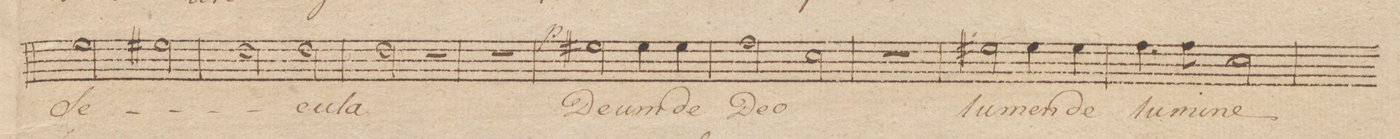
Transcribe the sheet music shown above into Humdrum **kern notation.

**kern	**text	**dynam
*I"Alto Solo	*	*
*clefC3	*	*
*k[]	*	*
*met(c|)	*	*
*M2/2	*	*
2f\	sae-	.
2f#X\	.	.
=29	=29	=29
2e\	.	.
2e\	-cu-	.
=30	=30	=30
2e\	-la	.
2r	.	.
=31	=31	=31
1r	.	.
=32	=32	=32
2f#X\	De-	p
4f#\	-um	.
4f#\	de	.
=33	=33	=33
2g\	De-	.
2d\	-o	.
=34	=34	=34
1r	.	.
=35	=35	=35
2f#X\	lu-	.
4f#\	-men	.
4f#\	de-	.
=36	=36	=36
4.g\	-lu-	.
8g\	-mi-	.
2d\	-ne	.
=37	=37	=37
*-	*-	*-
